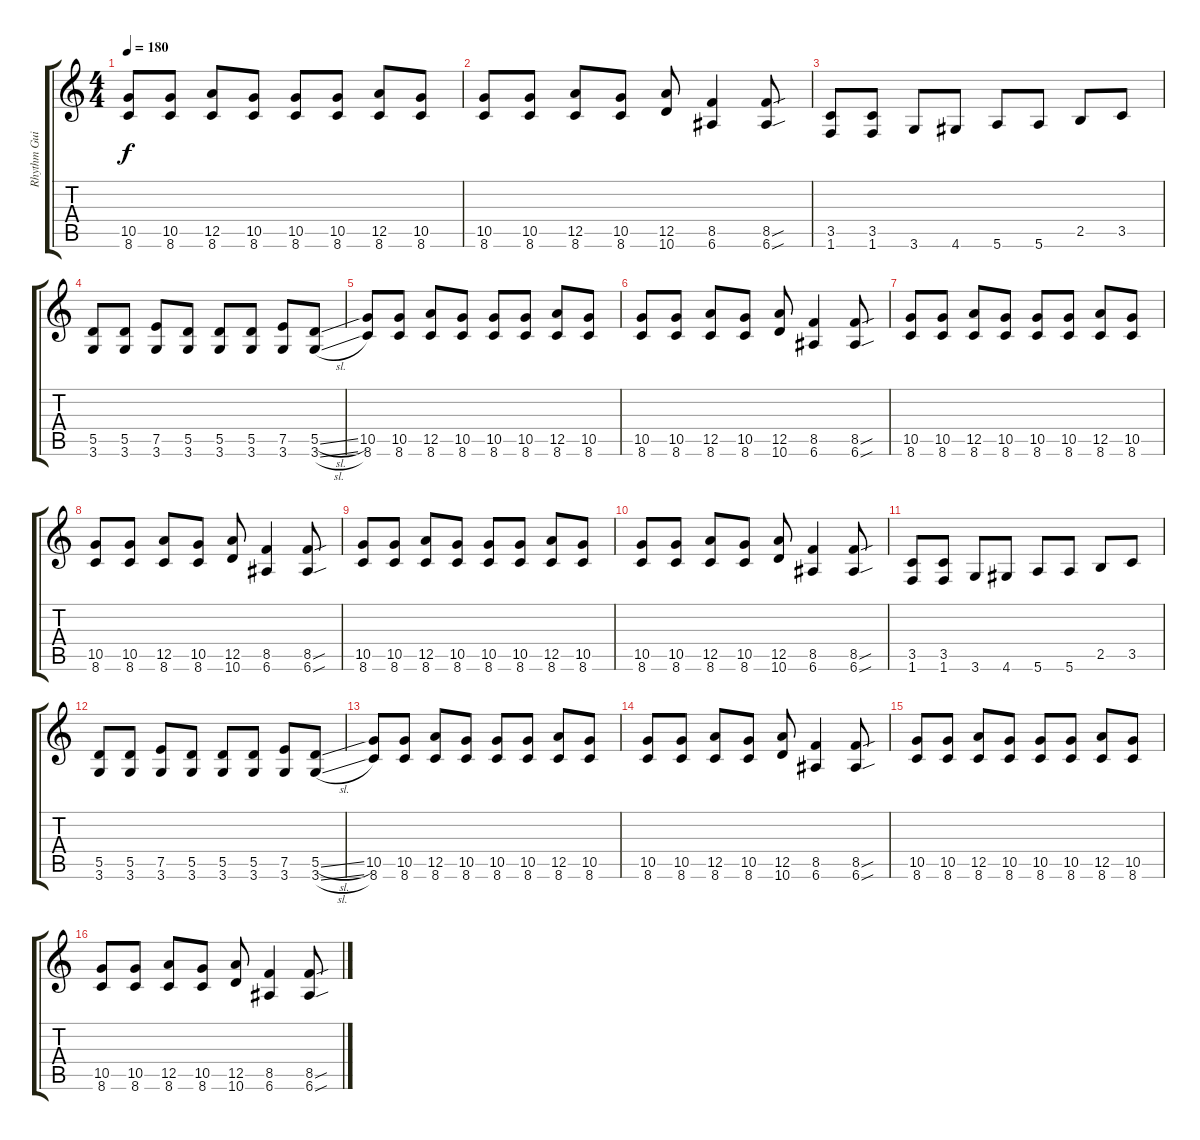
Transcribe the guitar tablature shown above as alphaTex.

\track ("Rhythm Guitar" "Rhythm Gui") {instrument distortionguitar}
\staff {score tabs}
\tuning (E4 B3 G3 D3 A2 E2) {hide}
\ts (4 4)
\tempo 180
\clef g2
\ks c
(10.5 8.6).8{dy f} (10.5 8.6).8 (12.5 8.6).8 (10.5 8.6).8 (10.5 8.6).8 (10.5 8.6).8 (12.5 8.6).8 (10.5 8.6).8 |
(10.5 8.6).8 (10.5 8.6).8 (12.5 8.6).8 (10.5 8.6).8 (12.5 10.6).8 (8.5 6.6).4 (8.5{sou} 6.6{sou}).8 |
(3.5 1.6).8 (3.5 1.6).8 3.6.8 4.6.8 5.6.8 5.6.8 2.5.8 3.5.8 |
(5.5 3.6).8 (5.5 3.6).8 (7.5 3.6).8 (5.5 3.6).8 (5.5 3.6).8 (5.5 3.6).8 (7.5 3.6).8 (5.5{sl} 3.6{sl}).8 |
(10.5 8.6).8 (10.5 8.6).8 (12.5 8.6).8 (10.5 8.6).8 (10.5 8.6).8 (10.5 8.6).8 (12.5 8.6).8 (10.5 8.6).8 |
(10.5 8.6).8 (10.5 8.6).8 (12.5 8.6).8 (10.5 8.6).8 (12.5 10.6).8 (8.5 6.6).4 (8.5{sou} 6.6{sou}).8 |
(10.5 8.6).8 (10.5 8.6).8 (12.5 8.6).8 (10.5 8.6).8 (10.5 8.6).8 (10.5 8.6).8 (12.5 8.6).8 (10.5 8.6).8 |
(10.5 8.6).8 (10.5 8.6).8 (12.5 8.6).8 (10.5 8.6).8 (12.5 10.6).8 (8.5 6.6).4 (8.5{sou} 6.6{sou}).8 |
(10.5 8.6).8 (10.5 8.6).8 (12.5 8.6).8 (10.5 8.6).8 (10.5 8.6).8 (10.5 8.6).8 (12.5 8.6).8 (10.5 8.6).8 |
(10.5 8.6).8 (10.5 8.6).8 (12.5 8.6).8 (10.5 8.6).8 (12.5 10.6).8 (8.5 6.6).4 (8.5{sou} 6.6{sou}).8 |
(3.5 1.6).8 (3.5 1.6).8 3.6.8 4.6.8 5.6.8 5.6.8 2.5.8 3.5.8 |
(5.5 3.6).8 (5.5 3.6).8 (7.5 3.6).8 (5.5 3.6).8 (5.5 3.6).8 (5.5 3.6).8 (7.5 3.6).8 (5.5{sl} 3.6{sl}).8 |
(10.5 8.6).8 (10.5 8.6).8 (12.5 8.6).8 (10.5 8.6).8 (10.5 8.6).8 (10.5 8.6).8 (12.5 8.6).8 (10.5 8.6).8 |
(10.5 8.6).8 (10.5 8.6).8 (12.5 8.6).8 (10.5 8.6).8 (12.5 10.6).8 (8.5 6.6).4 (8.5{sou} 6.6{sou}).8 |
(10.5 8.6).8 (10.5 8.6).8 (12.5 8.6).8 (10.5 8.6).8 (10.5 8.6).8 (10.5 8.6).8 (12.5 8.6).8 (10.5 8.6).8 |
(10.5 8.6).8 (10.5 8.6).8 (12.5 8.6).8 (10.5 8.6).8 (12.5 10.6).8 (8.5 6.6).4 (8.5{sou} 6.6{sou}).8
